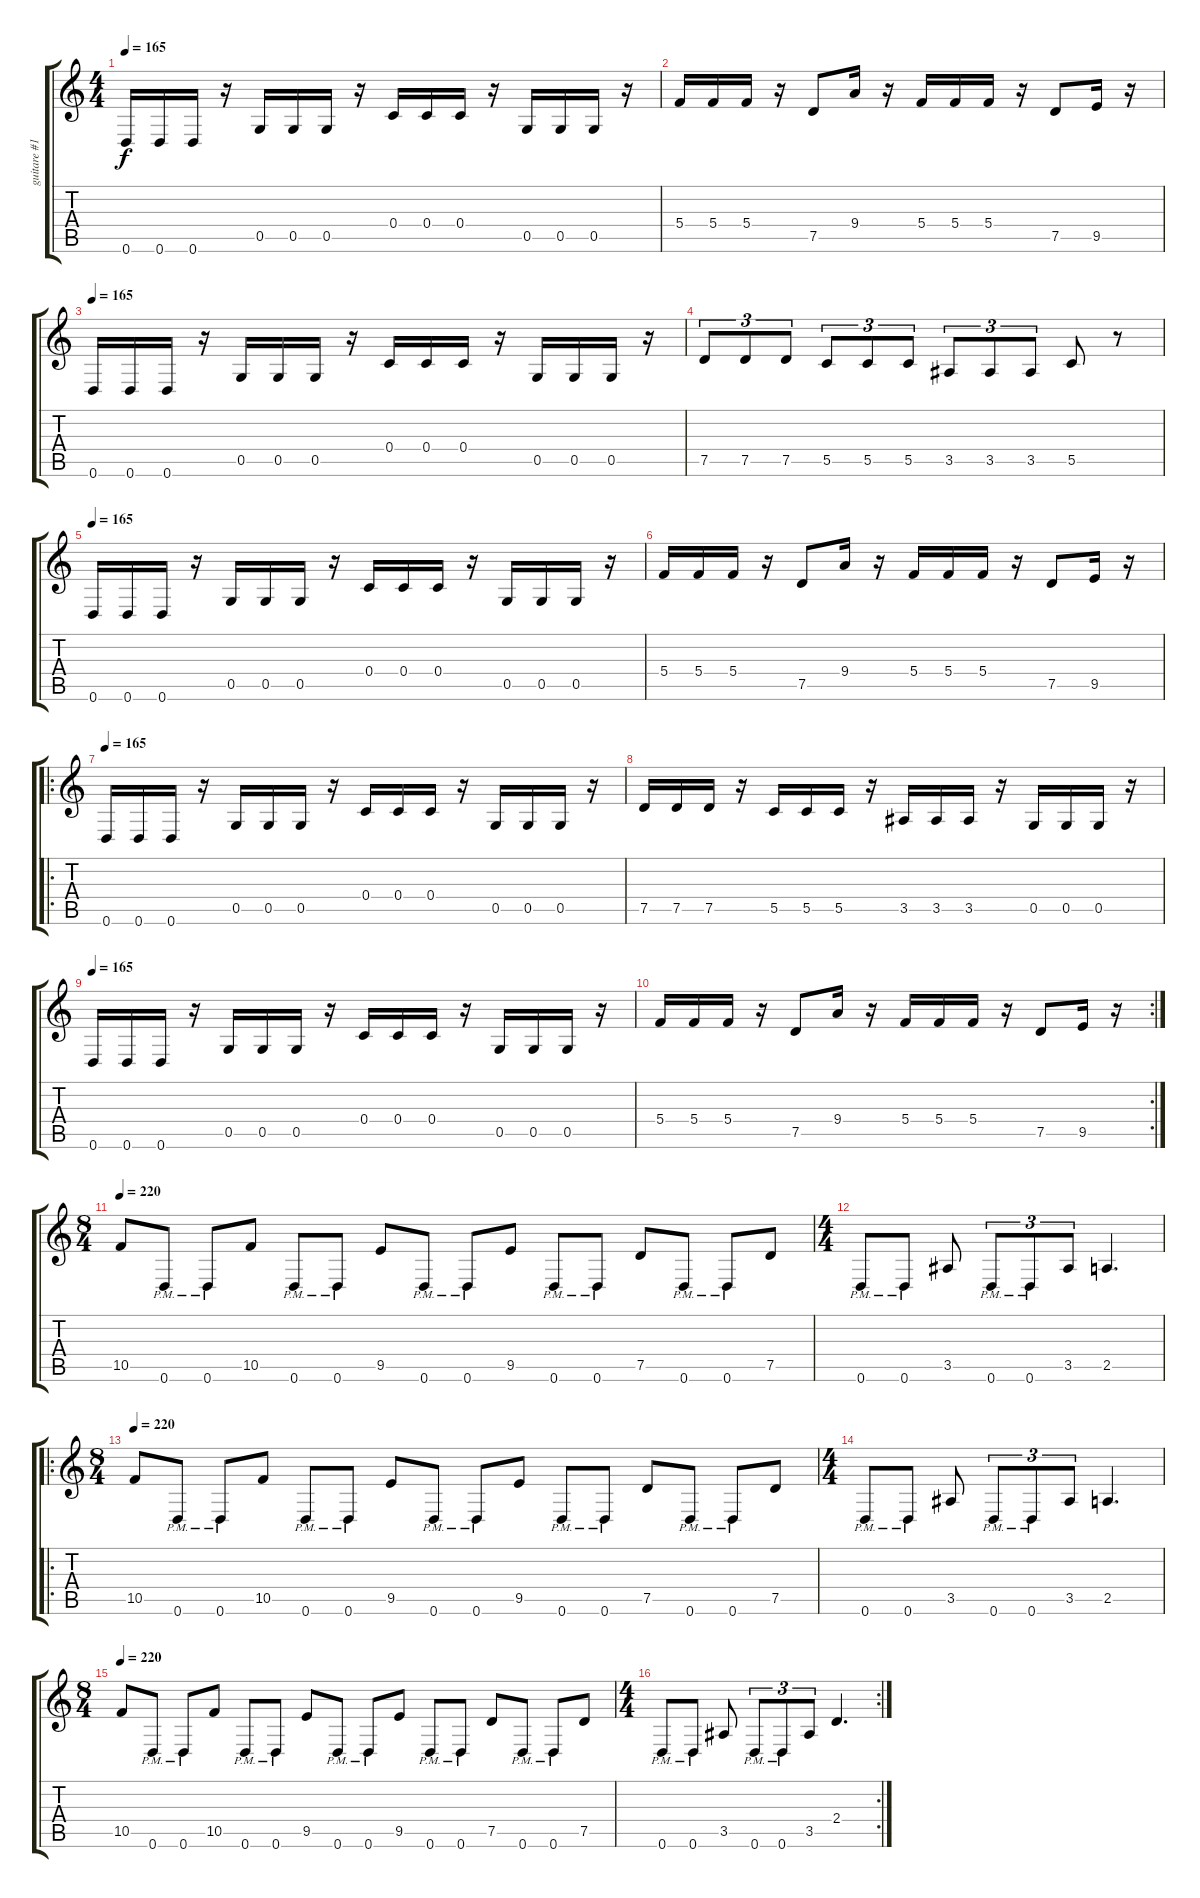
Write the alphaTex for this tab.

\track ("guitare #1" "guitare #1") {instrument distortionguitar}
\staff {score tabs}
\tuning (D4 A3 F3 C3 G2 D2) {hide}
\ts (4 4)
\tempo 165
\clef g2
\ks c
0.6.16{dy f} 0.6.16 0.6.16 r.16 0.5.16 0.5.16 0.5.16 r.16 0.4.16 0.4.16 0.4.16 r.16 0.5.16 0.5.16 0.5.16 r.16 |
5.4.16 5.4.16 5.4.16 r.16 7.5.8 9.4.16 r.16 5.4.16 5.4.16 5.4.16 r.16 7.5.8 9.5.16 r.16 |
\tempo 165
0.6.16 0.6.16 0.6.16 r.16 0.5.16 0.5.16 0.5.16 r.16 0.4.16 0.4.16 0.4.16 r.16 0.5.16 0.5.16 0.5.16 r.16 |
7.5.8{tu (3 2)} 7.5.8{tu (3 2)} 7.5.8{tu (3 2)} 5.5.8{tu (3 2)} 5.5.8{tu (3 2)} 5.5.8{tu (3 2)} 3.5.8{tu (3 2)} 3.5.8{tu (3 2)} 3.5.8{tu (3 2)} 5.5.8 r.8 |
\tempo 165
0.6.16 0.6.16 0.6.16 r.16 0.5.16 0.5.16 0.5.16 r.16 0.4.16 0.4.16 0.4.16 r.16 0.5.16 0.5.16 0.5.16 r.16 |
5.4.16 5.4.16 5.4.16 r.16 7.5.8 9.4.16 r.16 5.4.16 5.4.16 5.4.16 r.16 7.5.8 9.5.16 r.16 |
\ro
\tempo 165
0.6.16 0.6.16 0.6.16 r.16 0.5.16 0.5.16 0.5.16 r.16 0.4.16 0.4.16 0.4.16 r.16 0.5.16 0.5.16 0.5.16 r.16 |
7.5.16 7.5.16 7.5.16 r.16 5.5.16 5.5.16 5.5.16 r.16 3.5.16 3.5.16 3.5.16 r.16 0.5.16 0.5.16 0.5.16 r.16 |
\tempo 165
0.6.16 0.6.16 0.6.16 r.16 0.5.16 0.5.16 0.5.16 r.16 0.4.16 0.4.16 0.4.16 r.16 0.5.16 0.5.16 0.5.16 r.16 |
\rc 2
5.4.16 5.4.16 5.4.16 r.16 7.5.8 9.4.16 r.16 5.4.16 5.4.16 5.4.16 r.16 7.5.8 9.5.16 r.16 |
\ts (8 4)
\tempo 220
10.5.8 0.6{pm}.8 0.6{pm}.8 10.5.8 0.6{pm}.8 0.6{pm}.8 9.5.8 0.6{pm}.8 0.6{pm}.8 9.5.8 0.6{pm}.8 0.6{pm}.8 7.5.8 0.6{pm}.8 0.6{pm}.8 7.5.8 |
\ts (4 4)
0.6{pm}.8 0.6{pm}.8 3.5.8 0.6{pm}.8{tu (3 2)} 0.6{pm}.8{tu (3 2)} 3.5.8{tu (3 2)} 2.5.4{d} |
\ro
\ts (8 4)
\tempo 220
10.5.8 0.6{pm}.8 0.6{pm}.8 10.5.8 0.6{pm}.8 0.6{pm}.8 9.5.8 0.6{pm}.8 0.6{pm}.8 9.5.8 0.6{pm}.8 0.6{pm}.8 7.5.8 0.6{pm}.8 0.6{pm}.8 7.5.8 |
\ts (4 4)
0.6{pm}.8 0.6{pm}.8 3.5.8 0.6{pm}.8{tu (3 2)} 0.6{pm}.8{tu (3 2)} 3.5.8{tu (3 2)} 2.5.4{d} |
\ts (8 4)
\tempo 220
10.5.8 0.6{pm}.8 0.6{pm}.8 10.5.8 0.6{pm}.8 0.6{pm}.8 9.5.8 0.6{pm}.8 0.6{pm}.8 9.5.8 0.6{pm}.8 0.6{pm}.8 7.5.8 0.6{pm}.8 0.6{pm}.8 7.5.8 |
\rc 2
\ts (4 4)
0.6{pm}.8 0.6{pm}.8 3.5.8 0.6{pm}.8{tu (3 2)} 0.6{pm}.8{tu (3 2)} 3.5.8{tu (3 2)} 2.4.4{d}
